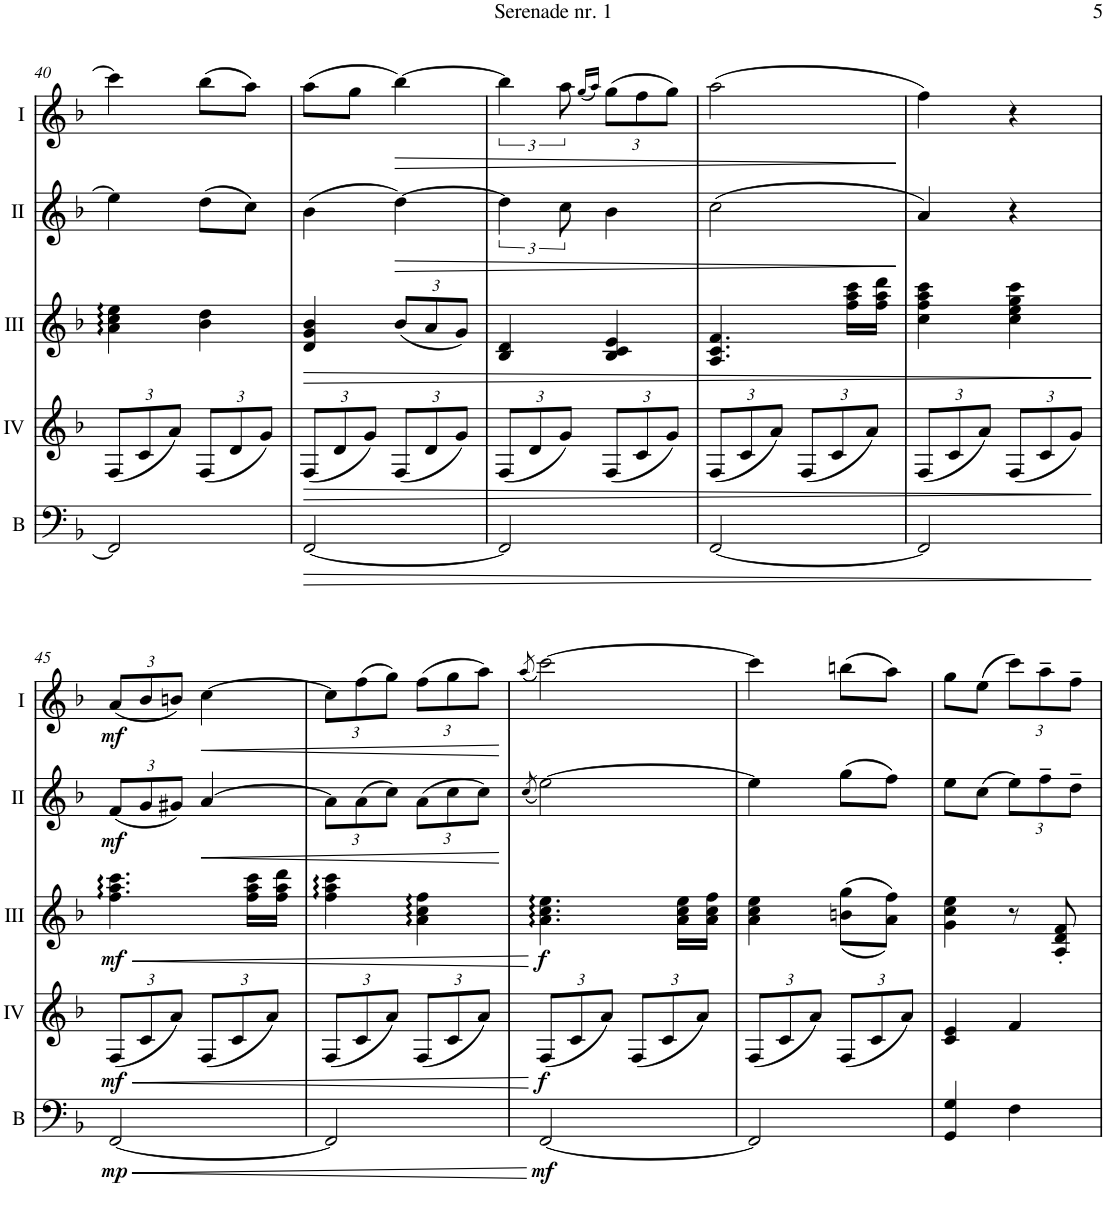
**kern	**dynam	**kern	**dynam	**kern	**dynam	**kern	**dynam	**kern	**dynam
*part5	*part5	*part4	*part4	*part3	*part3	*part2	*part2	*part1	*part1
*staff5	*staff5	*staff4	*staff4	*staff3	*staff3	*staff2	*staff2	*staff1	*staff1
*I"Bass	*	*I"Acc. 4	*	*I"Acc. 3	*	*I"Acc. 2	*	*I"Acc. 1	*
*I'B	*	*	*	*	*	*	*	*	*
!!LO:PB:g=z
*clefF4	*	*clefG2	*	*clefG2	*	*clefG2	*	*clefG2	*
*Trd7c12	*	*Trd7c12	*	*Trd7c12	*	*	*	*	*
*k[b-]	*	*k[b-]	*	*k[b-]	*	*k[b-]	*	*k[b-]	*
*M2/4	*	*M2/4	*	*M2/4	*	*M2/4	*	*M2/4	*
*	*	*Xbrackettup	*	*	*	*	*	*	*
=40	=40	=40	=40	=40	=40	=40	=40	=40	=40
2FF/]	.	(12F/L	.	4aa\ 4ccc\ 4eee\	.	4ee\]	.	4ccc\]	.
.	.	12c/	.	.	.	.	.	.	.
.	.	12a/J)	.	.	.	.	.	.	.
.	.	(12F/L	.	4bb-\ 4ddd\	.	(8dd\L	.	(8bb-\L	.
.	.	12d/	.	.	.	.	.	.	.
.	.	.	.	.	.	8cc\J)	.	8aa\J)	.
.	.	12g/J)	.	.	.	.	.	.	.
=41	=41	=41	=41	=41	=41	=41	=41	=41	=41
!	!LO:HP:b	!	!LO:HP:b	!	!LO:HP:b	!	!	!	!
[2FF/	>	(12F/L	>	4dd/ 4gg/ 4bb-/	>	(4b-\	.	(8aa\L	.
.	.	12d/	.	.	.	.	.	.	.
.	.	.	.	.	.	.	.	8gg\J	.
.	.	12g/J)	.	.	.	.	.	.	.
*	*	*	*	*Xbrackettup	*	*	*	*	*
!	!	!	!	!	!	!	!LO:HP:b	!	!LO:HP:b
.	.	(12F/L	.	(12bb-/L	.	[4dd\)	>	[4bb-\)	>
.	.	12d/	.	12aa/	.	.	.	.	.
.	.	12g/J)	.	12gg/J)	.	.	.	.	.
=42	=42	=42	=42	=42	=42	=42	=42	=42	=42
2FF/]	.	(12F/L	.	4b-/ 4dd/	.	6dd\]	.	6bb-\]	.
.	.	12d/	.	.	.	.	.	.	.
.	.	12g/J)	.	.	.	12cc\	.	12aa\	.
.	.	.	.	.	.	.	.	(16qgg/LL	.
.	.	.	.	.	.	.	.	16qaa/JJ)	.
*	*	*	*	*	*	*	*	*Xbrackettup	*
.	.	(12F/L	.	4b-/ 4cc/ 4ee/	.	4b-\	.	(12gg\L	.
.	.	12c/	.	.	.	.	.	12ff\	.
.	.	12g/J)	.	.	.	.	.	12gg\J)	.
=43	=43	=43	=43	=43	=43	=43	=43	=43	=43
[2FF/	.	(12F/L	.	4.a/ 4.cc/ 4.ff/	.	(2cc\	.	(2aa\	.
.	.	12c/	.	.	.	.	.	.	.
.	.	12a/J)	.	.	.	.	.	.	.
.	.	(12F/L	.	.	.	.	.	.	.
.	.	12c/	.	.	.	.	.	.	.
.	.	.	.	16fff\ 16aaa\ 16cccc\LL	.	.	.	.	.
.	.	12a/J)	.	.	.	.	.	.	.
.	.	.	.	16fff\ 16aaa\ 16dddd\JJ	.	.	.	.	.
.	.	.	.	.	.	.	]	.	]
=44	=44	=44	=44	=44	=44	=44	=44	=44	=44
2FF/]	.	(12F/L	.	4ccc\ 4fff\ 4aaa\ 4cccc\	.	4a/)	.	4ff\)	.
.	.	12c/	.	.	.	.	.	.	.
.	.	12a/J)	.	.	.	.	.	.	.
.	.	(12F/L	.	4ccc\ 4eee\ 4ggg\ 4cccc\	.	4r	.	4r	.
.	.	12c/	.	.	.	.	.	.	.
.	.	12g/J)	.	.	.	.	.	.	.
.	]	.	]	.	]	.	.	.	.
!!LO:LB:g=z
=45	=45	=45	=45	=45	=45	=45	=45	=45	=45
!	!LO:HP:b	!	!LO:HP:b	!	!LO:HP:b	!	!	!	!
*	*	*	*	*	*	*Xbrackettup	*	*	*
!	!LO:DY:n=1:b	!	!LO:DY:n=1:b	!	!LO:DY:n=1:b	!	!LO:DY:b	!	!LO:DY:b
[2FF/	< mp	(12F/L	< mf	4.fff\ 4.aaa\ 4.cccc\	< mf	(12f/L	mf	(12a/L	mf
.	.	12c/	.	.	.	12g/	.	12b-/	.
.	.	12a/J)	.	.	.	12g#X/J)	.	12bn/J)	.
!	!	!	!	!	!	!	!LO:HP:b	!	!LO:HP:b
.	.	(12F/L	.	.	.	[4a/	<	[4cc\	<
.	.	12c/	.	.	.	.	.	.	.
.	.	.	.	16fff\ 16aaa\ 16cccc\LL	.	.	.	.	.
.	.	12a/J)	.	.	.	.	.	.	.
.	.	.	.	16fff\ 16aaa\ 16dddd\JJ	.	.	.	.	.
=46	=46	=46	=46	=46	=46	=46	=46	=46	=46
2FF/]	.	(12F/L	.	4fff\ 4aaa\ 4cccc\	.	12a\L]	.	12cc\L]	.
.	.	12c/	.	.	.	(12a\	.	(12ff\	.
.	.	12a/J)	.	.	.	12cc\J)	.	12gg\J)	.
.	.	(12F/L	.	4aa\ 4ccc\ 4fff\	.	(12a\L	.	(12ff\L	.
.	.	12c/	.	.	.	12cc\	.	12gg\	.
.	.	12a/J)	.	.	.	12cc\J)	.	12aa\J)	.
.	[	.	[	.	[	.	[	.	[
=47	=47	=47	=47	=47	=47	=47	=47	=47	=47
.	.	.	.	.	.	(8qcc/	.	(8qaa/	.
!	!LO:DY:b	!	!LO:DY:b	!	!LO:DY:b	!	!	!	!
[2FF/	mf	(12F/L	f	4.aa\ 4.ccc\ 4.eee\	f	[2ee\)	.	[2ccc\)	.
.	.	12c/	.	.	.	.	.	.	.
.	.	12a/J)	.	.	.	.	.	.	.
.	.	(12F/L	.	.	.	.	.	.	.
.	.	12c/	.	.	.	.	.	.	.
.	.	.	.	16aa\ 16ccc\ 16eee\LL	.	.	.	.	.
.	.	12a/J)	.	.	.	.	.	.	.
.	.	.	.	16aa\ 16ccc\ 16fff\JJ	.	.	.	.	.
=48	=48	=48	=48	=48	=48	=48	=48	=48	=48
2FF/]	.	(12F/L	.	4aa\ 4ccc\ 4eee\	.	4ee\]	.	4ccc\]	.
.	.	12c/	.	.	.	.	.	.	.
.	.	12a/J)	.	.	.	.	.	.	.
.	.	(12F/L	.	((<8bbn\ 8ggg\L	.	(8gg\L	.	(8bbn\L	.
.	.	12c/	.	.	.	.	.	.	.
.	.	.	.	8aa\ 8fff\J))	.	8ff\J)	.	8aa\J)	.
.	.	12a/J)	.	.	.	.	.	.	.
=49	=49	=49	=49	=49	=49	=49	=49	=49	=49
4GG/ 4G/	.	4c/ 4e/	.	4gg\ 4ccc\ 4eee\	.	8ee\L	.	8gg\L	.
.	.	.	.	.	.	(8cc\J	.	(8ee\J	.
4F\	.	4f/	.	8r	.	12ee\L)	.	12ccc\L)	.
.	.	.	.	.	.	12ff~\	.	12aa~\	.
.	.	.	.	8a/' 8dd/' 8ff/'	.	.	.	.	.
.	.	.	.	.	.	12dd~\J	.	12ff~\J	.
=	=	=	=	=	=	=	=	=	=
*-	*-	*-	*-	*-	*-	*-	*-	*-	*-
